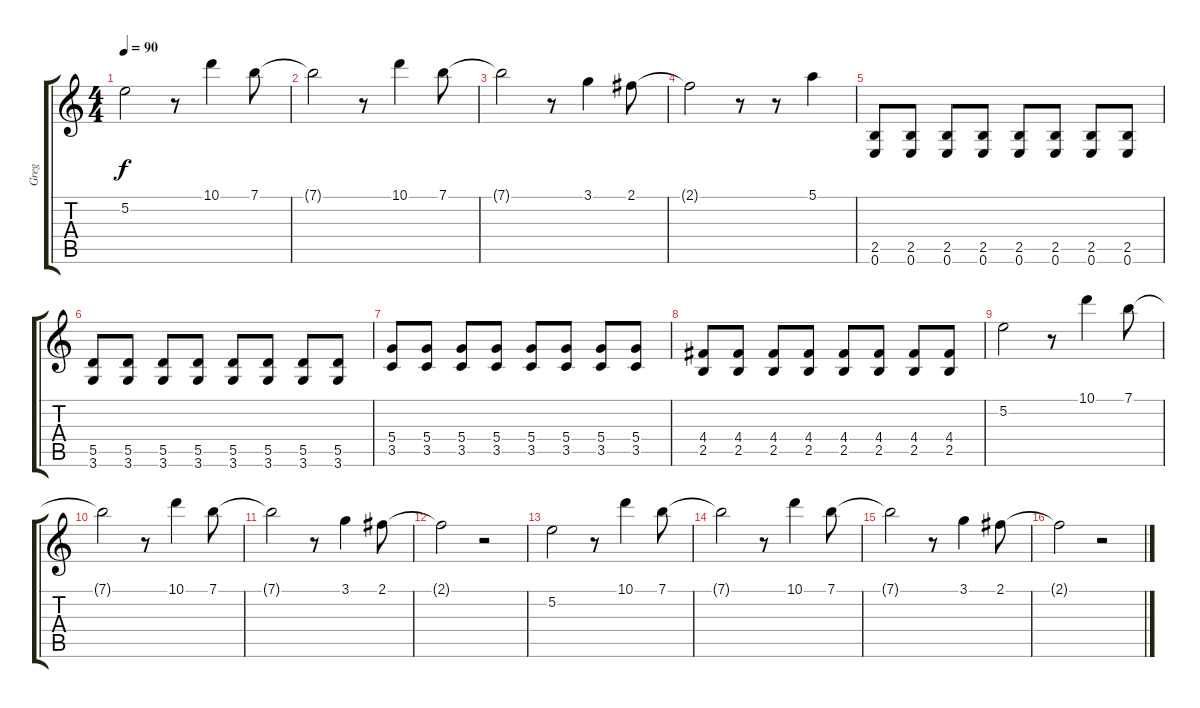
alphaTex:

\track ("Greg" "Greg") {instrument distortionguitar}
\staff {score tabs}
\tuning (E4 B3 G3 D3 A2 E2) {hide}
\ts (4 4)
\tempo 90
\clef g2
\ks c
5.2.2{dy f instrument distortionguitar} r.8 10.1.4 7.1.8 |
7.1{t}.2 r.8 10.1.4 7.1.8 |
7.1{t}.2 r.8 3.1.4 2.1.8 |
2.1{t}.2 r.8 r.8 5.1.4 |
(2.5 0.6).8 (2.5 0.6).8 (2.5 0.6).8 (2.5 0.6).8 (2.5 0.6).8 (2.5 0.6).8 (2.5 0.6).8 (2.5 0.6).8 |
(5.5 3.6).8 (5.5 3.6).8 (5.5 3.6).8 (5.5 3.6).8 (5.5 3.6).8 (5.5 3.6).8 (5.5 3.6).8 (5.5 3.6).8 |
(5.4 3.5).8 (5.4 3.5).8 (5.4 3.5).8 (5.4 3.5).8 (5.4 3.5).8 (5.4 3.5).8 (5.4 3.5).8 (5.4 3.5).8 |
(4.4 2.5).8 (4.4 2.5).8 (4.4 2.5).8 (4.4 2.5).8 (4.4 2.5).8 (4.4 2.5).8 (4.4 2.5).8 (4.4 2.5).8 |
5.2.2 r.8 10.1.4 7.1.8 |
7.1{t}.2 r.8 10.1.4 7.1.8 |
7.1{t}.2 r.8 3.1.4 2.1.8 |
2.1{t}.2 r.2 |
5.2.2 r.8 10.1.4 7.1.8 |
7.1{t}.2 r.8 10.1.4 7.1.8 |
7.1{t}.2 r.8 3.1.4 2.1.8 |
2.1{t}.2 r.2
